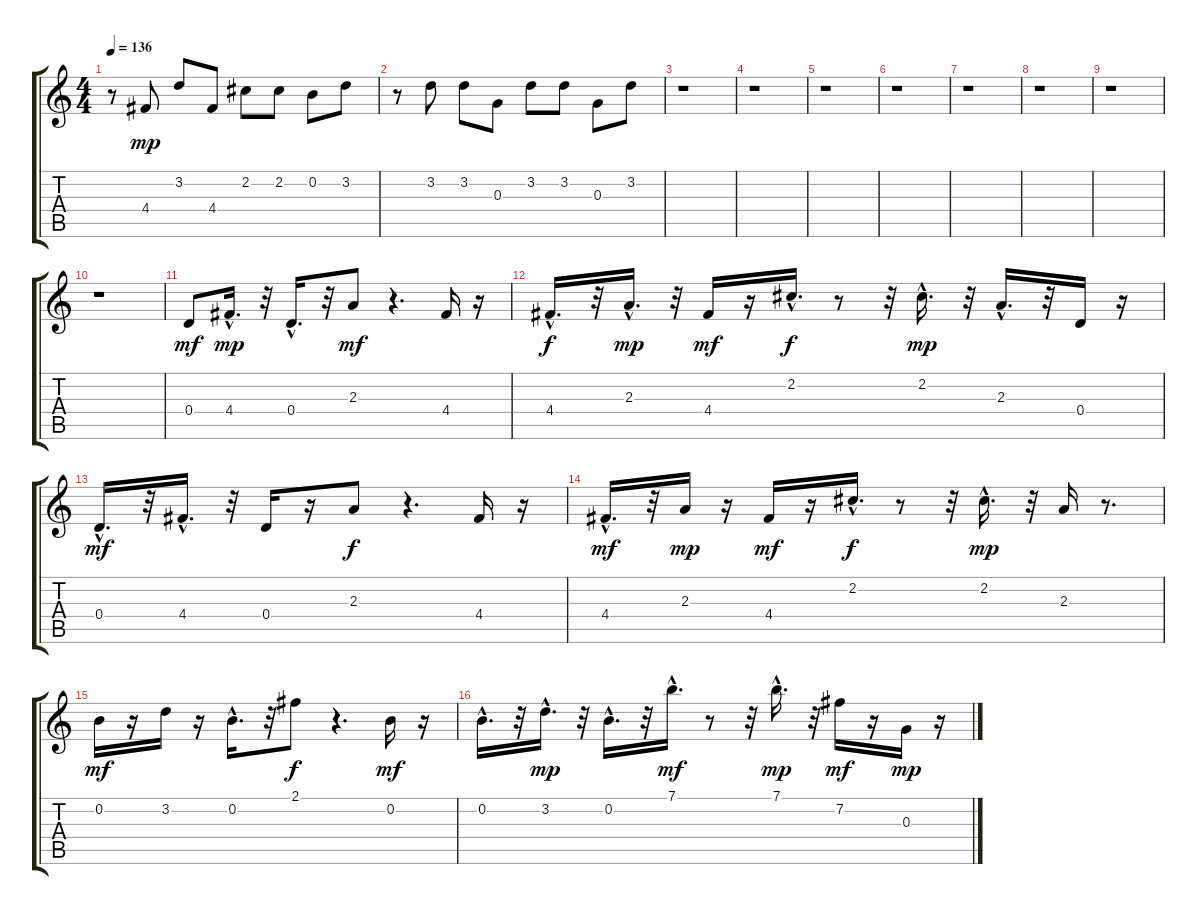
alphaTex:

\track "" {instrument acousticguitarnylon}
\staff {score tabs}
\tuning (E4 B3 G3 D3 A2 E2) {hide}
\ts (4 4)
\tempo 136
\clef g2
\ks c
r.8{dy mp} 4.4.8 3.2.8 4.4.8 2.2.8 2.2.8 0.2.8 3.2.8 |
r.8 3.2.8 3.2.8 0.3.8 3.2.8 3.2.8 0.3.8 3.2.8 |
r.1 |
r.1 |
r.1 |
r.1 |
r.1 |
r.1 |
r.1 |
r.1 |
0.4.8{dy mf} 4.4{hac}.16{d dy mp} r.32 0.4{hac}.16{d} r.32 2.3.8{dy mf} r.4{d} 4.4.16 r.16 |
4.4{hac}.16{d dy f} r.32 2.3{hac}.16{d dy mp} r.32 4.4.16{dy mf} r.16 2.2{hac}.16{d dy f} r.8 r.32 2.2{hac}.16{d dy mp} r.32 2.3{hac}.16{d} r.32 0.4.16 r.16 |
0.4{hac}.16{d dy mf} r.32 4.4{hac}.16{d} r.32 0.4.16 r.16 2.3.8{dy f} r.4{d} 4.4.16 r.16 |
4.4{hac}.16{d dy mf} r.32 2.3.16{dy mp} r.16 4.4.16{dy mf} r.16 2.2{hac}.16{d dy f} r.8 r.32 2.2{hac}.16{d dy mp} r.32 2.3.16 r.8{d} |
0.2.16{dy mf} r.16 3.2.16 r.16 0.2{hac}.16{d} r.32 2.1.8{dy f} r.4{d} 0.2.16{dy mf} r.16 |
0.2{hac}.16{d} r.32 3.2{hac}.16{d dy mp} r.32 0.2{hac}.16{d} r.32 7.1{hac}.16{d dy mf} r.8 r.32 7.1{hac}.16{d dy mp} r.32 7.2.16{dy mf} r.16 0.3.16{dy mp} r.16
